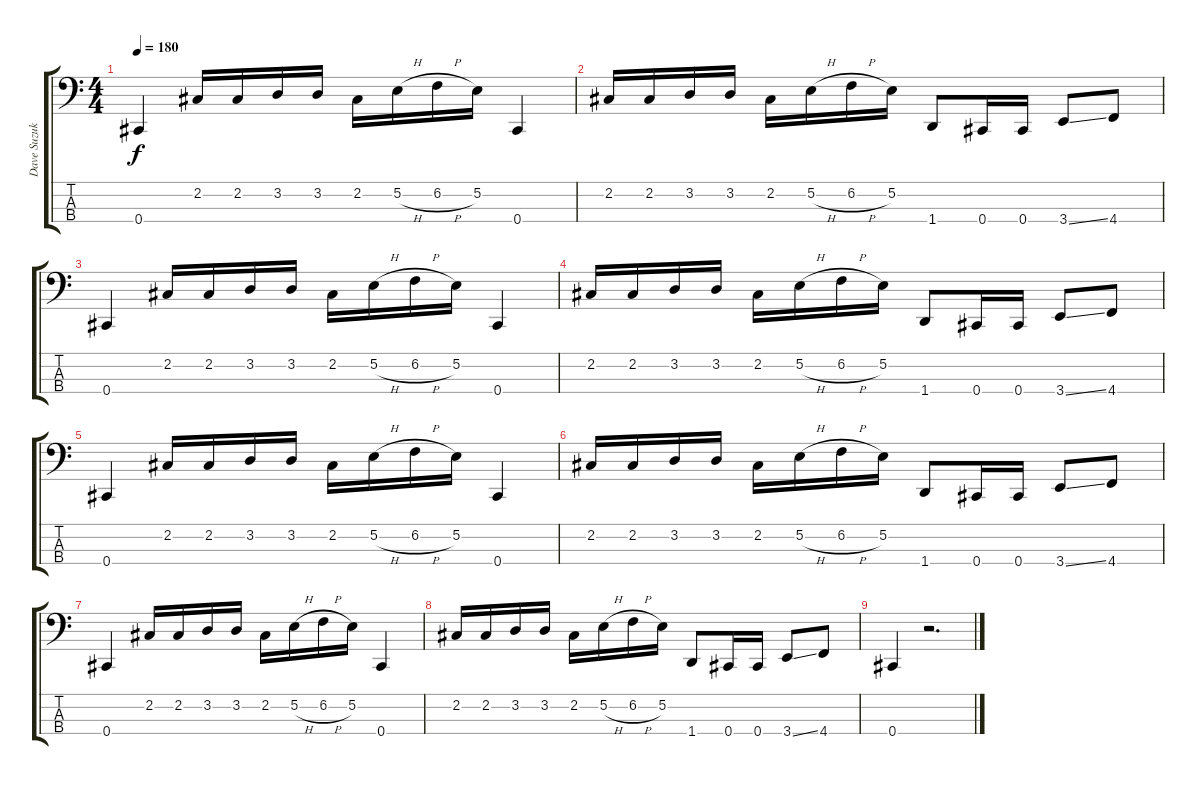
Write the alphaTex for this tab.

\track ("Dave Suzuki - Bass" "Dave Suzuk") {instrument electricbassfinger}
\staff {score tabs}
\tuning (E2 B1 Gb1 Db1) {hide}
\ts (4 4)
\tempo 180
\clef f4
\ks c
0.4.4{dy f} 2.2.16 2.2.16 3.2.16 3.2.16 2.2.16 5.2{h}.16 6.2{h}.16 5.2.16 0.4.4 |
2.2.16 2.2.16 3.2.16 3.2.16 2.2.16 5.2{h}.16 6.2{h}.16 5.2.16 1.4.8 0.4.16 0.4.16 3.4{ss}.8 4.4.8 |
0.4.4 2.2.16 2.2.16 3.2.16 3.2.16 2.2.16 5.2{h}.16 6.2{h}.16 5.2.16 0.4.4 |
2.2.16 2.2.16 3.2.16 3.2.16 2.2.16 5.2{h}.16 6.2{h}.16 5.2.16 1.4.8 0.4.16 0.4.16 3.4{ss}.8 4.4.8 |
0.4.4 2.2.16 2.2.16 3.2.16 3.2.16 2.2.16 5.2{h}.16 6.2{h}.16 5.2.16 0.4.4 |
2.2.16 2.2.16 3.2.16 3.2.16 2.2.16 5.2{h}.16 6.2{h}.16 5.2.16 1.4.8 0.4.16 0.4.16 3.4{ss}.8 4.4.8 |
0.4.4 2.2.16 2.2.16 3.2.16 3.2.16 2.2.16 5.2{h}.16 6.2{h}.16 5.2.16 0.4.4 |
2.2.16 2.2.16 3.2.16 3.2.16 2.2.16 5.2{h}.16 6.2{h}.16 5.2.16 1.4.8 0.4.16 0.4.16 3.4{ss}.8 4.4.8 |
0.4.4 r.2{d}
